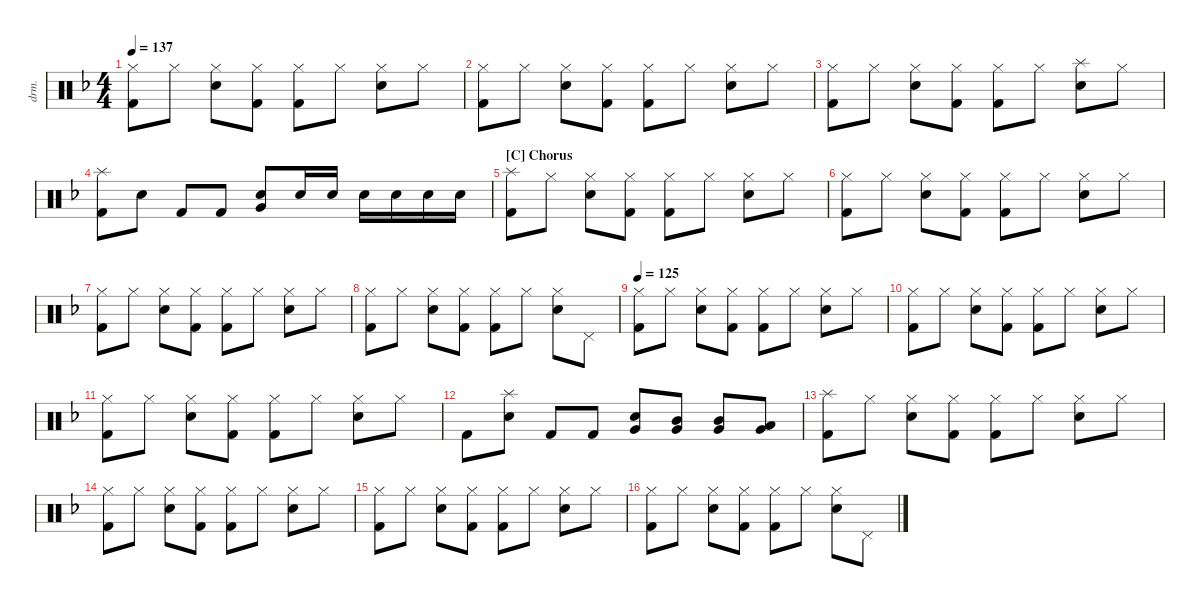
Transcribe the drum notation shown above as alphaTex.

\defaultSystemsLayout 4
\hideDynamics
\bracketExtendMode nobrackets
\track ("Drumkit" "drm.") {defaultSystemsLayout 4 instrument percussion}
\staff {score}
\articulation defaults
\ts (4 4)
\tempo 137
\clef neutral
\ks f
("Kick (hit) 2"{acc forcenatural} "Hi-Hat (closed)"{acc forcenatural}).8{dy mf} "Hi-Hat (closed)"{acc forcenatural}.8 ("Hi-Hat (closed)"{acc forcenatural} "Snare (hit) 2"{acc forcenatural}).8 ("Hi-Hat (closed)"{acc forcenatural} "Kick (hit) 2"{acc forcenatural}).8 ("Hi-Hat (closed)"{acc forcenatural} "Kick (hit) 2"{acc forcenatural}).8 "Hi-Hat (closed)"{acc forcenatural}.8 ("Hi-Hat (closed)"{acc forcenatural} "Snare (hit) 2"{acc forcenatural}).8 "Hi-Hat (closed)"{acc forcenatural}.8 |
("Kick (hit) 2"{acc forcenatural} "Hi-Hat (closed)"{acc forcenatural}).8 "Hi-Hat (closed)"{acc forcenatural}.8 ("Hi-Hat (closed)"{acc forcenatural} "Snare (hit) 2"{acc forcenatural}).8 ("Hi-Hat (closed)"{acc forcenatural} "Kick (hit) 2"{acc forcenatural}).8 ("Hi-Hat (closed)"{acc forcenatural} "Kick (hit) 2"{acc forcenatural}).8 "Hi-Hat (closed)"{acc forcenatural}.8 ("Hi-Hat (closed)"{acc forcenatural} "Snare (hit) 2"{acc forcenatural}).8 "Hi-Hat (closed)"{acc forcenatural}.8 |
("Kick (hit) 2"{acc forcenatural} "Hi-Hat (closed)"{acc forcenatural}).8 "Hi-Hat (closed)"{acc forcenatural}.8 ("Hi-Hat (closed)"{acc forcenatural} "Snare (hit) 2"{acc forcenatural}).8 ("Hi-Hat (closed)"{acc forcenatural} "Kick (hit) 2"{acc forcenatural}).8 ("Hi-Hat (closed)"{acc forcenatural} "Kick (hit) 2"{acc forcenatural}).8 "Hi-Hat (closed)"{acc forcenatural}.8 ("Snare (hit) 2"{acc forcenatural} "Splash (hit)"{acc forcenatural}).8 "Hi-Hat (closed)"{acc forcenatural}.8 |
("Kick (hit) 2"{acc forcenatural} "Splash (hit)"{acc forcenatural}).8 "Snare (hit) 2"{acc forcenatural}.8 "Kick (hit) 2"{acc forcenatural}.8 "Kick (hit) 2"{acc forcenatural}.8 ("Snare (hit) 2"{acc forcenatural} "Very Low Tom (hit)"{acc forcenatural}).8 "Snare (hit) 2"{acc forcenatural}.16 "Snare (hit) 2"{acc forcenatural}.16 "Snare (hit) 2"{acc forcenatural}.16 "Snare (hit) 2"{acc forcenatural}.16 "Snare (hit) 2"{acc forcenatural}.16 "Snare (hit) 2"{acc forcenatural}.16 |
\section ("C" "Chorus")
("Kick (hit) 2"{acc forcenatural} "Splash (hit)"{acc forcenatural}).8 "Hi-Hat (closed)"{acc forcenatural}.8 ("Hi-Hat (closed)"{acc forcenatural} "Snare (hit) 2"{acc forcenatural}).8 ("Hi-Hat (closed)"{acc forcenatural} "Kick (hit) 2"{acc forcenatural}).8 ("Hi-Hat (closed)"{acc forcenatural} "Kick (hit) 2"{acc forcenatural}).8 "Hi-Hat (closed)"{acc forcenatural}.8 ("Hi-Hat (closed)"{acc forcenatural} "Snare (hit) 2"{acc forcenatural}).8 "Hi-Hat (closed)"{acc forcenatural}.8 |
("Kick (hit) 2"{acc forcenatural} "Hi-Hat (closed)"{acc forcenatural}).8 "Hi-Hat (closed)"{acc forcenatural}.8 ("Hi-Hat (closed)"{acc forcenatural} "Snare (hit) 2"{acc forcenatural}).8 ("Hi-Hat (closed)"{acc forcenatural} "Kick (hit) 2"{acc forcenatural}).8 ("Hi-Hat (closed)"{acc forcenatural} "Kick (hit) 2"{acc forcenatural}).8 "Hi-Hat (closed)"{acc forcenatural}.8 ("Hi-Hat (closed)"{acc forcenatural} "Snare (hit) 2"{acc forcenatural}).8 "Hi-Hat (closed)"{acc forcenatural}.8 |
("Kick (hit) 2"{acc forcenatural} "Hi-Hat (closed)"{acc forcenatural}).8 "Hi-Hat (closed)"{acc forcenatural}.8 ("Hi-Hat (closed)"{acc forcenatural} "Snare (hit) 2"{acc forcenatural}).8 ("Hi-Hat (closed)"{acc forcenatural} "Kick (hit) 2"{acc forcenatural}).8 ("Hi-Hat (closed)"{acc forcenatural} "Kick (hit) 2"{acc forcenatural}).8 "Hi-Hat (closed)"{acc forcenatural}.8 ("Hi-Hat (closed)"{acc forcenatural} "Snare (hit) 2"{acc forcenatural}).8 "Hi-Hat (closed)"{acc forcenatural}.8 |
("Kick (hit) 2"{acc forcenatural} "Hi-Hat (closed)"{acc forcenatural}).8 "Hi-Hat (closed)"{acc forcenatural}.8 ("Hi-Hat (closed)"{acc forcenatural} "Snare (hit) 2"{acc forcenatural}).8 ("Hi-Hat (closed)"{acc forcenatural} "Kick (hit) 2"{acc forcenatural}).8 ("Hi-Hat (closed)"{acc forcenatural} "Kick (hit) 2"{acc forcenatural}).8 "Hi-Hat (closed)"{acc forcenatural}.8 ("Hi-Hat (closed)"{acc forcenatural} "Snare (hit) 2"{acc forcenatural}).8 "Pedal Hi-Hat (hit)"{acc forcenatural}.8 |
\tempo 125
("Kick (hit) 2"{acc forcenatural} "Hi-Hat (closed)"{acc forcenatural}).8 "Hi-Hat (closed)"{acc forcenatural}.8 ("Hi-Hat (closed)"{acc forcenatural} "Snare (hit) 2"{acc forcenatural}).8 ("Hi-Hat (closed)"{acc forcenatural} "Kick (hit) 2"{acc forcenatural}).8 ("Hi-Hat (closed)"{acc forcenatural} "Kick (hit) 2"{acc forcenatural}).8 "Hi-Hat (closed)"{acc forcenatural}.8 ("Hi-Hat (closed)"{acc forcenatural} "Snare (hit) 2"{acc forcenatural}).8 "Hi-Hat (closed)"{acc forcenatural}.8 |
("Kick (hit) 2"{acc forcenatural} "Hi-Hat (closed)"{acc forcenatural}).8 "Hi-Hat (closed)"{acc forcenatural}.8 ("Hi-Hat (closed)"{acc forcenatural} "Snare (hit) 2"{acc forcenatural}).8 ("Hi-Hat (closed)"{acc forcenatural} "Kick (hit) 2"{acc forcenatural}).8 ("Hi-Hat (closed)"{acc forcenatural} "Kick (hit) 2"{acc forcenatural}).8 "Hi-Hat (closed)"{acc forcenatural}.8 ("Hi-Hat (closed)"{acc forcenatural} "Snare (hit) 2"{acc forcenatural}).8 "Hi-Hat (closed)"{acc forcenatural}.8 |
("Kick (hit) 2"{acc forcenatural} "Hi-Hat (closed)"{acc forcenatural}).8 "Hi-Hat (closed)"{acc forcenatural}.8 ("Hi-Hat (closed)"{acc forcenatural} "Snare (hit) 2"{acc forcenatural}).8 ("Hi-Hat (closed)"{acc forcenatural} "Kick (hit) 2"{acc forcenatural}).8 ("Hi-Hat (closed)"{acc forcenatural} "Kick (hit) 2"{acc forcenatural}).8 "Hi-Hat (closed)"{acc forcenatural}.8 ("Hi-Hat (closed)"{acc forcenatural} "Snare (hit) 2"{acc forcenatural}).8 "Hi-Hat (closed)"{acc forcenatural}.8 |
"Kick (hit) 2"{acc forcenatural}.8 ("Snare (hit) 2"{acc forcenatural} "Splash (hit)"{acc forcenatural}).8 "Kick (hit) 2"{acc forcenatural}.8 "Kick (hit) 2"{acc forcenatural}.8 ("Very Low Tom (hit)"{acc forcenatural} "Snare (hit) 2"{acc forcenatural}).8 ("Mid Tom (hit)"{acc forcenatural} "Very Low Tom (hit)"{acc forcenatural}).8 ("Mid Tom (hit)"{acc forcenatural} "Very Low Tom (hit)"{acc forcenatural}).8 ("Low Tom (hit)"{acc forcenatural} "Very Low Tom (hit)"{acc forcenatural}).8 |
("Kick (hit) 2"{acc forcenatural} "Splash (hit)"{acc forcenatural}).8 "Hi-Hat (closed)"{acc forcenatural}.8 ("Hi-Hat (closed)"{acc forcenatural} "Snare (hit) 2"{acc forcenatural}).8 ("Hi-Hat (closed)"{acc forcenatural} "Kick (hit) 2"{acc forcenatural}).8 ("Hi-Hat (closed)"{acc forcenatural} "Kick (hit) 2"{acc forcenatural}).8 "Hi-Hat (closed)"{acc forcenatural}.8 ("Hi-Hat (closed)"{acc forcenatural} "Snare (hit) 2"{acc forcenatural}).8 "Hi-Hat (closed)"{acc forcenatural}.8 |
("Kick (hit) 2"{acc forcenatural} "Hi-Hat (closed)"{acc forcenatural}).8 "Hi-Hat (closed)"{acc forcenatural}.8 ("Hi-Hat (closed)"{acc forcenatural} "Snare (hit) 2"{acc forcenatural}).8 ("Hi-Hat (closed)"{acc forcenatural} "Kick (hit) 2"{acc forcenatural}).8 ("Hi-Hat (closed)"{acc forcenatural} "Kick (hit) 2"{acc forcenatural}).8 "Hi-Hat (closed)"{acc forcenatural}.8 ("Hi-Hat (closed)"{acc forcenatural} "Snare (hit) 2"{acc forcenatural}).8 "Hi-Hat (closed)"{acc forcenatural}.8 |
("Kick (hit) 2"{acc forcenatural} "Hi-Hat (closed)"{acc forcenatural}).8 "Hi-Hat (closed)"{acc forcenatural}.8 ("Hi-Hat (closed)"{acc forcenatural} "Snare (hit) 2"{acc forcenatural}).8 ("Hi-Hat (closed)"{acc forcenatural} "Kick (hit) 2"{acc forcenatural}).8 ("Hi-Hat (closed)"{acc forcenatural} "Kick (hit) 2"{acc forcenatural}).8 "Hi-Hat (closed)"{acc forcenatural}.8 ("Hi-Hat (closed)"{acc forcenatural} "Snare (hit) 2"{acc forcenatural}).8 "Hi-Hat (closed)"{acc forcenatural}.8 |
("Kick (hit) 2"{acc forcenatural} "Hi-Hat (closed)"{acc forcenatural}).8 "Hi-Hat (closed)"{acc forcenatural}.8 ("Hi-Hat (closed)"{acc forcenatural} "Snare (hit) 2"{acc forcenatural}).8 ("Hi-Hat (closed)"{acc forcenatural} "Kick (hit) 2"{acc forcenatural}).8 ("Hi-Hat (closed)"{acc forcenatural} "Kick (hit) 2"{acc forcenatural}).8 "Hi-Hat (closed)"{acc forcenatural}.8 ("Hi-Hat (closed)"{acc forcenatural} "Snare (hit) 2"{acc forcenatural}).8 "Pedal Hi-Hat (hit)"{acc forcenatural}.8
